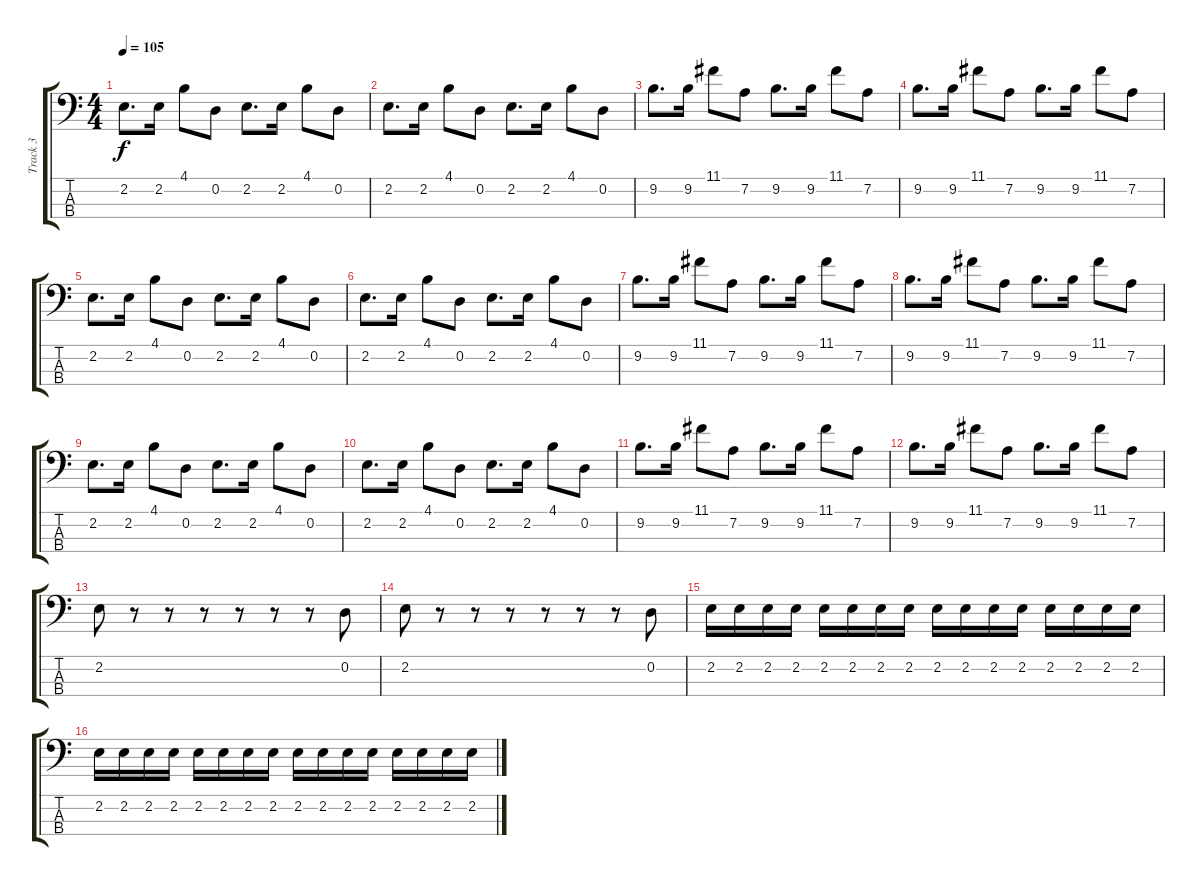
\track ("Track 3" "Track 3") {instrument slapbass2}
\staff {score tabs}
\tuning (G2 D2 A1 E1) {hide}
\ts (4 4)
\tempo 105
\clef f4
\ks c
2.2.8{d dy f} 2.2.16 4.1.8 0.2.8 2.2.8{d} 2.2.16 4.1.8 0.2.8 |
2.2.8{d} 2.2.16 4.1.8 0.2.8 2.2.8{d} 2.2.16 4.1.8 0.2.8 |
9.2.8{d} 9.2.16 11.1.8 7.2.8 9.2.8{d} 9.2.16 11.1.8 7.2.8 |
9.2.8{d} 9.2.16 11.1.8 7.2.8 9.2.8{d} 9.2.16 11.1.8 7.2.8 |
2.2.8{d} 2.2.16 4.1.8 0.2.8 2.2.8{d} 2.2.16 4.1.8 0.2.8 |
2.2.8{d} 2.2.16 4.1.8 0.2.8 2.2.8{d} 2.2.16 4.1.8 0.2.8 |
9.2.8{d} 9.2.16 11.1.8 7.2.8 9.2.8{d} 9.2.16 11.1.8 7.2.8 |
9.2.8{d} 9.2.16 11.1.8 7.2.8 9.2.8{d} 9.2.16 11.1.8 7.2.8 |
2.2.8{d} 2.2.16 4.1.8 0.2.8 2.2.8{d} 2.2.16 4.1.8 0.2.8 |
2.2.8{d} 2.2.16 4.1.8 0.2.8 2.2.8{d} 2.2.16 4.1.8 0.2.8 |
9.2.8{d} 9.2.16 11.1.8 7.2.8 9.2.8{d} 9.2.16 11.1.8 7.2.8 |
9.2.8{d} 9.2.16 11.1.8 7.2.8 9.2.8{d} 9.2.16 11.1.8 7.2.8 |
2.2.8 r.8 r.8 r.8 r.8 r.8 r.8 0.2.8 |
2.2.8 r.8 r.8 r.8 r.8 r.8 r.8 0.2.8 |
2.2.16 2.2.16 2.2.16 2.2.16 2.2.16 2.2.16 2.2.16 2.2.16 2.2.16 2.2.16 2.2.16 2.2.16 2.2.16 2.2.16 2.2.16 2.2.16 |
2.2.16 2.2.16 2.2.16 2.2.16 2.2.16 2.2.16 2.2.16 2.2.16 2.2.16 2.2.16 2.2.16 2.2.16 2.2.16 2.2.16 2.2.16 2.2.16
